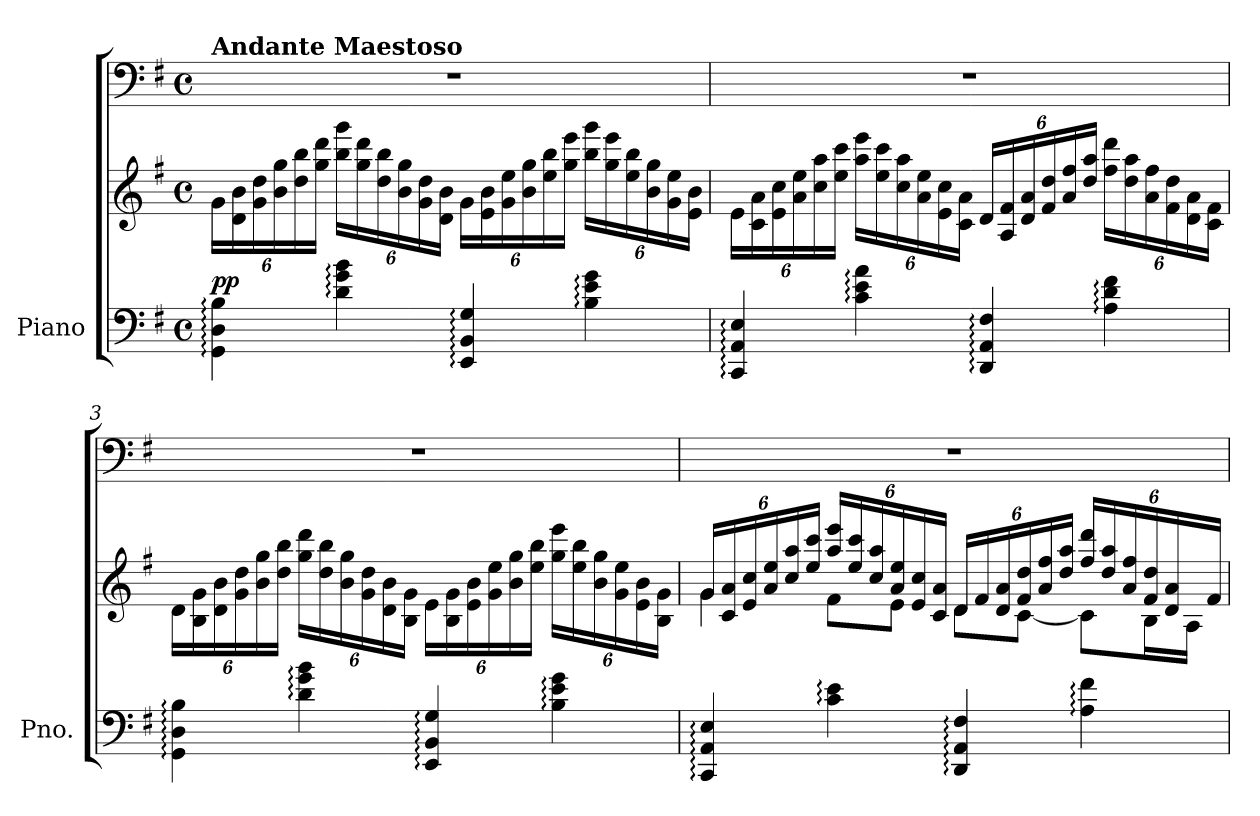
**kern	**kern	**kern	**dynam
*part1	*part1	*part1	*part1
*staff3	*staff2	*staff1	*staff1/2/3
*I"Piano	*	*	*
*I'Pno.	*	*	*
*clefF4	*clefG2	*clefF4	*
*k[f#]	*k[f#]	*k[f#]	*
*M4/4	*M4/4	*M4/4	*
*met(c)	*met(c)	*met(c)	*
*MM50	*MM50	*MM50	*
*	*Xbrackettup	*	*
=1	=1	=1	=1
!	!	!LO:TX:a:B:t=Andante Maestoso	!
!	!	!	!LO:DY:a=3
4GG\: 4D\: 4B\:	24g\LL	1r	pp
.	24d\ 24b\	.	.
.	24g\ 24dd\	.	.
.	24b\ 24gg\	.	.
.	24dd\ 24bb\	.	.
.	24gg\ 24ddd\JJ	.	.
4d\: 4g\: 4b\:	24bb\ 24ggg\LL	.	.
.	24gg\ 24ddd\	.	.
.	24dd\ 24bb\	.	.
.	24b\ 24gg\	.	.
.	24g\ 24dd\	.	.
.	24d\ 24b\JJ	.	.
4EE/: 4BB/: 4G/:	24g\LL	.	.
.	24e\ 24b\	.	.
.	24g\ 24ee\	.	.
.	24b\ 24gg\	.	.
.	24ee\ 24bb\	.	.
.	24gg\ 24eee\JJ	.	.
4B\: 4e\: 4g\:	24bb\ 24ggg\LL	.	.
.	24gg\ 24eee\	.	.
.	24ee\ 24bb\	.	.
.	24b\ 24gg\	.	.
.	24g\ 24ee\	.	.
.	24e\ 24b\JJ	.	.
=2	=2	=2	=2
4CC/: 4AA/: 4E/:	24e\LL	1r	.
.	24c\ 24a\	.	.
.	24e\ 24cc\	.	.
.	24a\ 24ee\	.	.
.	24cc\ 24aa\	.	.
.	24ee\ 24ccc\JJ	.	.
4c\: 4e\: 4a\:	24aa\ 24eee\LL	.	.
.	24ee\ 24ccc\	.	.
.	24cc\ 24aa\	.	.
.	24a\ 24ee\	.	.
.	24e\ 24cc\	.	.
.	24c\ 24a\JJ	.	.
4DD/: 4AA/: 4F#/:	24d/LL	.	.
.	24A/ 24f#/	.	.
.	24d/ 24a/	.	.
.	24f#/ 24dd/	.	.
.	24a/ 24ff#/	.	.
.	24dd/ 24aa/JJ	.	.
4A\: 4d\: 4f#\:	24ff#\ 24ddd\LL	.	.
.	24dd\ 24aa\	.	.
.	24a\ 24ff#\	.	.
.	24f#\ 24dd\	.	.
.	24d\ 24a\	.	.
.	24c\ 24f#\JJ	.	.
!!LO:LB:g=z
=3	=3	=3	=3
4GG\: 4D\: 4B\:	24d\LL	1r	.
.	24B\ 24g\	.	.
.	24d\ 24b\	.	.
.	24g\ 24dd\	.	.
.	24b\ 24gg\	.	.
.	24dd\ 24bb\JJ	.	.
4d\: 4g\: 4b\:	24gg\ 24ddd\LL	.	.
.	24dd\ 24bb\	.	.
.	24b\ 24gg\	.	.
.	24g\ 24dd\	.	.
.	24d\ 24b\	.	.
.	24B\ 24g\JJ	.	.
4EE/: 4BB/: 4G/:	24e\LL	.	.
.	24B\ 24g\	.	.
.	24e\ 24b\	.	.
.	24g\ 24ee\	.	.
.	24b\ 24gg\	.	.
.	24ee\ 24bb\JJ	.	.
4B\: 4e\: 4g\:	24gg\ 24eee\LL	.	.
.	24ee\ 24bb\	.	.
.	24b\ 24gg\	.	.
.	24g\ 24ee\	.	.
.	24e\ 24b\	.	.
.	24B\ 24g\JJ	.	.
=4	=4	=4	=4
*	*^	*	*
!	!	!	!	!LO:DY:a=3
4CC/: 4AA/: 4E/:	24g/LL	4g\	1r	other-dynamics
.	24c/ 24a/	.	.	.
.	24e/ 24cc/	.	.	.
.	24a/ 24ee/	.	.	.
.	24cc/ 24aa/	.	.	.
.	24ee/ 24ccc/JJ	.	.	.
4c\: 4e\:	24aa/ 24eee/LL	8f#\L	.	.
.	24ee/ 24ccc/	.	.	.
.	24cc/ 24aa/	.	.	.
.	24a/ 24ee/	8e\J	.	.
.	24e/ 24cc/	.	.	.
.	24c/ 24a/JJ	.	.	.
4DD/: 4AA/: 4F#/:	24d/LL	8d\L	.	.
.	24f#/	.	.	.
.	24d/ 24a/	.	.	.
.	24f#/ 24dd/	[8c\J	.	.
.	24a/ 24ff#/	.	.	.
.	24dd/ 24aa/JJ	.	.	.
4A\: 4f#\:	24ff#/ 24ddd/LL	8c\L]	.	.
.	24dd/ 24aa/	.	.	.
.	24a/ 24ff#/	.	.	.
.	24f#/ 24dd/	16B\L	.	.
.	24d/ 24a/	.	.	.
.	.	16A\JJ	.	.
.	24f#/JJ	.	.	.
*	*v	*v	*	*
=	=	=	=
*-	*-	*-	*-
